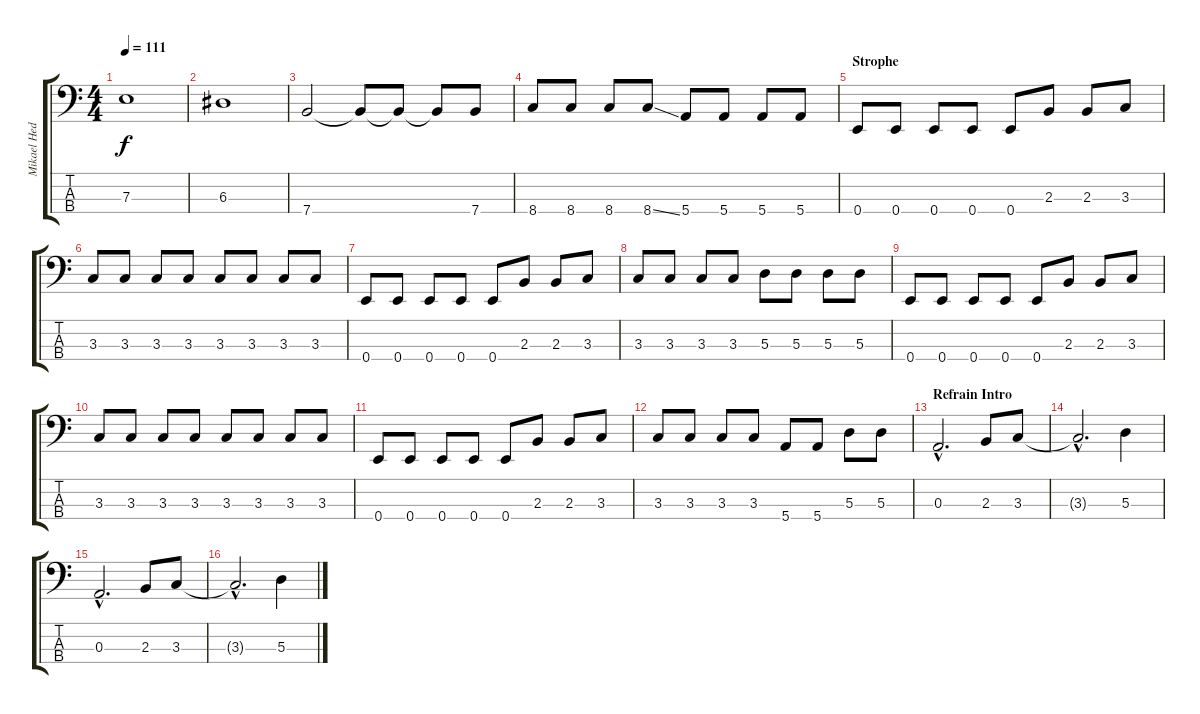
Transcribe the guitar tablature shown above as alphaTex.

\track ("Mikael Hedlund" "Mikael Hed") {instrument electricbasspick}
\staff {score tabs}
\tuning (G2 D2 A1 E1) {hide}
\ts (4 4)
\tempo 111
\clef f4
\ks c
7.3.1{dy f} |
6.3.1 |
7.4.2 7.4{t}.8 7.4{t}.8 7.4{t}.8 7.4.8 |
8.4.8 8.4.8 8.4.8 8.4{ss}.8 5.4.8 5.4.8 5.4.8 5.4.8 |
\section ("" "Strophe")
0.4.8 0.4.8 0.4.8 0.4.8 0.4.8 2.3.8 2.3.8 3.3.8 |
3.3.8 3.3.8 3.3.8 3.3.8 3.3.8 3.3.8 3.3.8 3.3.8 |
0.4.8 0.4.8 0.4.8 0.4.8 0.4.8 2.3.8 2.3.8 3.3.8 |
3.3.8 3.3.8 3.3.8 3.3.8 5.3.8 5.3.8 5.3.8 5.3.8 |
0.4.8 0.4.8 0.4.8 0.4.8 0.4.8 2.3.8 2.3.8 3.3.8 |
3.3.8 3.3.8 3.3.8 3.3.8 3.3.8 3.3.8 3.3.8 3.3.8 |
0.4.8 0.4.8 0.4.8 0.4.8 0.4.8 2.3.8 2.3.8 3.3.8 |
3.3.8 3.3.8 3.3.8 3.3.8 5.4.8 5.4.8 5.3.8 5.3.8 |
\section ("" "Refrain Intro")
0.3{hac}.2{d} 2.3.8 3.3.8 |
3.3{hac t}.2{d} 5.3.4 |
0.3{hac}.2{d} 2.3.8 3.3.8 |
3.3{hac t}.2{d} 5.3.4
